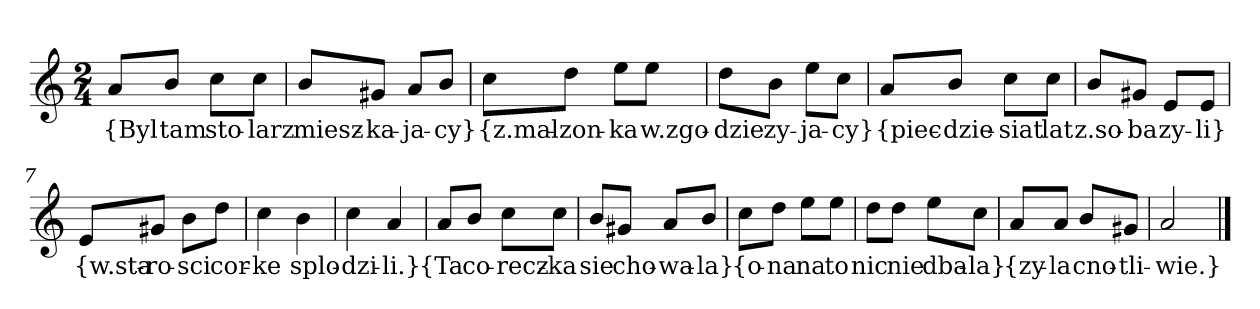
**kern	**text
*part1	*part1
*staff1	*staff1
*clefG2	*
*k[]	*
*a:	*
*M2/4	*
=	=
8a/L	{Byl
8b/J	tam
8cc\L	sto-
8cc\J	-larz
=2	=2
8b/L	miesz-
8g#X/J	-ka-
8a/L	-ja-
8b/J	-cy}
=3y	=3y
8cc\L	{z.mal-
8dd\J	-zon-
8ee\L	-ka
8ee\J	w.zgo-
=4	=4
8dd\L	-dzie
8b\J	zy-
8ee\L	-ja-
8cc\J	-cy}
=5y	=5y
8a/L	{piec-
8b/J	-dzie-
8cc\L	-siat
8cc\J	lat
=6	=6
8b/L	z.so-
8g#X/J	-ba
8e/L	zy-
8e/J	-li}
=7y	=7y
8e/L	{w.sta-
8g#X/J	-ro-
8b\L	-sci
8dd\J	cor-
=8	=8
4cc	-ke
4b	splo-
=9	=9
4cc	-dzi-
4a	-li.}
=10y	=10y
8a/L	{Ta
8b/J	co-
8cc\L	-recz-
8cc\J	-ka
=11	=11
8b/L	sie
8g#X/J	cho-
8a/L	-wa-
8b/J	-la}
=12y	=12y
8cc\L	{o-
8dd\J	-na
8ee\L	na
8ee\J	to
=13	=13
8dd\L	nic
8dd\J	nie
8ee\L	dba-
8cc\J	-la}
=14y	=14y
8a/L	{zy-
8a/J	-la
8b/L	cno-
8g#X/J	-tli-
=15	=15
2a	-wie.}
==	==
*-	*-
